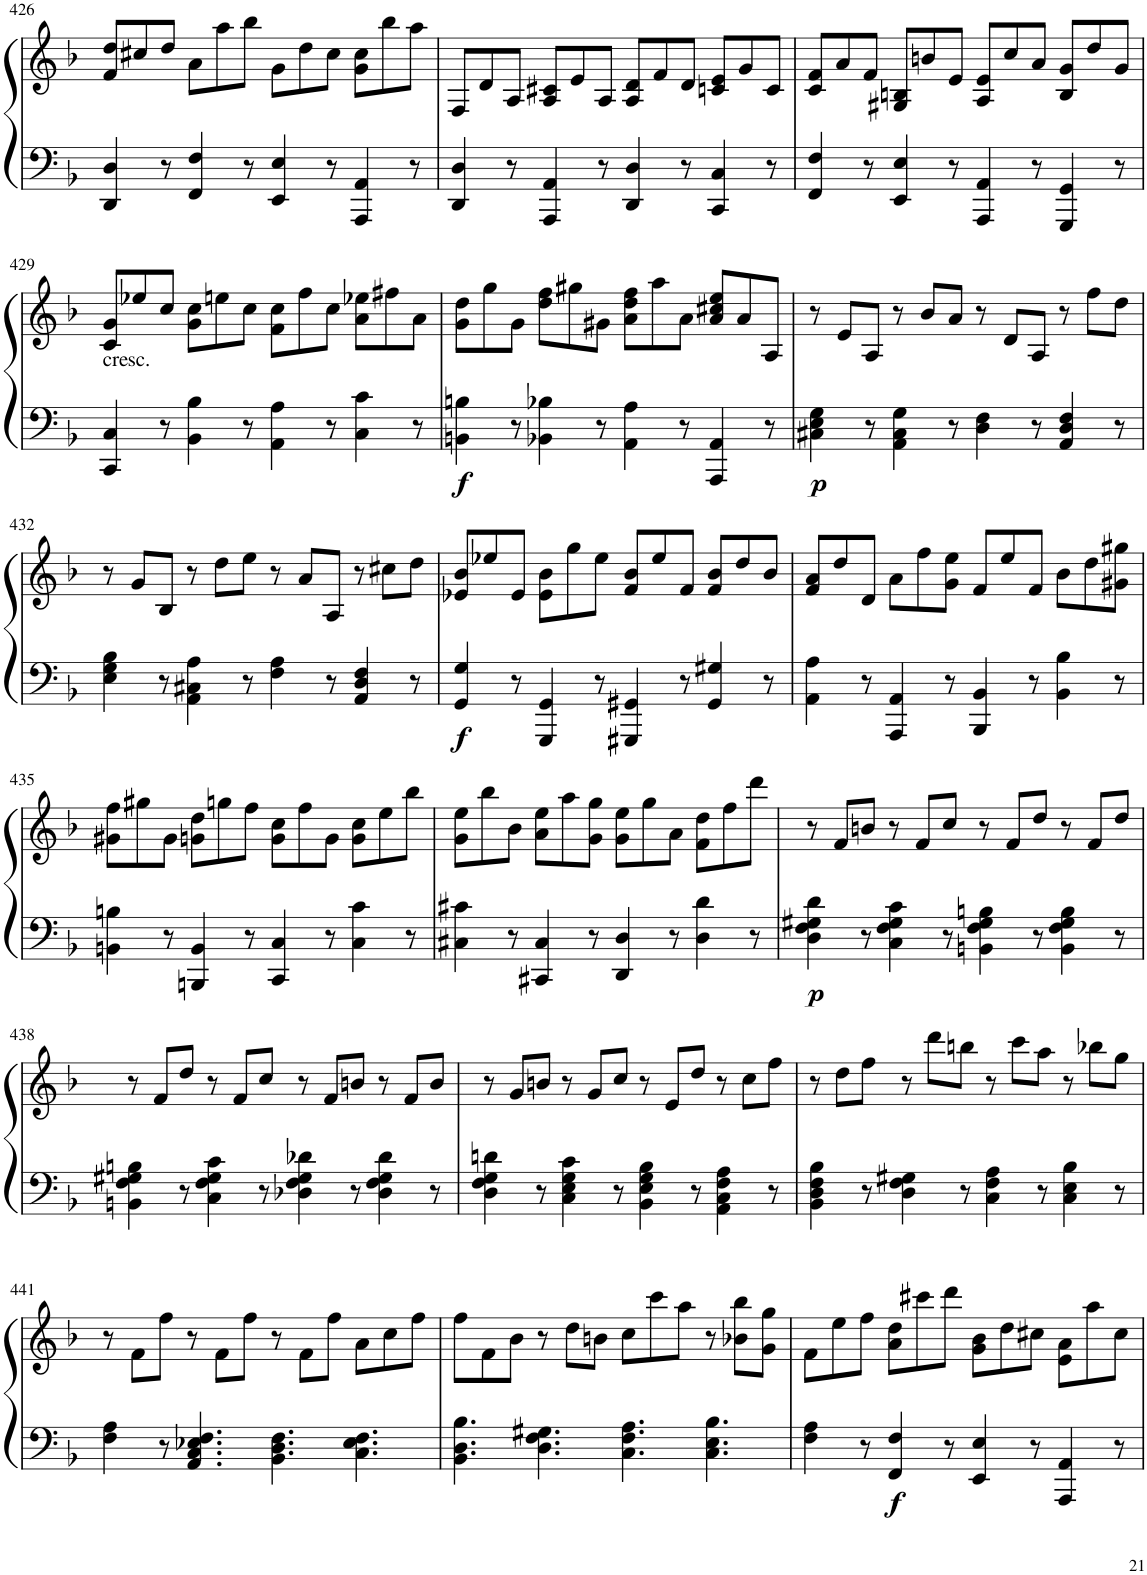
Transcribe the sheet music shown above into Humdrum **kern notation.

**kern	**kern	**dynam
*part1	*part1	*part1
*staff2	*staff1	*staff1/2
*I"Piano	*	*
*I'Pia.	*	*
!!LO:PB:g=z
*clefF4	*clefG2	*
*k[b-]	*k[b-]	*
*M12/8	*M12/8	*
=426	=426	=426
4DD/ 4D/	8f/ 8dd/L	.
.	8cc#X/	.
8r	8dd/J	.
4FF/ 4F/	8a\L	.
.	8aa\	.
8r	8bb-\J	.
4EE/ 4E/	8g\L	.
.	8dd\	.
8r	8cc#\J	.
4AAA/ 4AA/	8g\ 8cc#\L	.
.	8bb-\	.
8r	8aa\J	.
=427	=427	=427
4DD/ 4D/	8F/L	.
.	8d/	.
8r	8A/J	.
4AAA/ 4AA/	8A/ 8c#X/L	.
.	8e/	.
8r	8A/J	.
4DD/ 4D/	8A/ 8d/L	.
.	8f/	.
8r	8d/J	.
4CC/ 4C/	8cn/ 8e/L	.
.	8g/	.
8r	8c/J	.
=428	=428	=428
4FF/ 4F/	8c/ 8f/L	.
.	8a/	.
8r	8f/J	.
4EE/ 4E/	8G#X/ 8Bn/L	.
.	8bn/	.
8r	8e/J	.
4AAA/ 4AA/	8A/ 8e/L	.
.	8cc/	.
8r	8a/J	.
4GGG/ 4GG/	8B/ 8g/L	.
.	8dd/	.
8r	8g/J	.
!!LO:LB:g=z
=429	=429	=429
!LO:TX:a:t=cresc.	!	!
4CC/ 4C/	8c/ 8g/L	.
.	8ee-X/	.
8r	8cc/J	.
4BB-\ 4B-\	8g\ 8cc\L	.
.	8een\	.
8r	8cc\J	.
4AA\ 4A\	8f\ 8cc\L	.
.	8ff\	.
8r	8cc\J	.
4C\ 4c\	8a\ 8ee-X\L	.
.	8ff#X\	.
8r	8a\J	.
=430	=430	=430
!	!	!LO:DY:b=2
4BBn\ 4Bn\	8g\ 8dd\L	f
.	8gg\	.
8r	8g\J	.
4BB-X\ 4B-X\	8dd\ 8ff\L	.
.	8gg#X\	.
8r	8g#X\J	.
4AA\ 4A\	8a\ 8dd\ 8ff\L	.
.	8aa\	.
8r	8a\J	.
4AAA/ 4AA/	8a/ 8cc#X/ 8ee/L	.
.	8a/	.
8r	8A/J	.
=431	=431	=431
!	!	!LO:DY:b=2
4C#X\ 4E\ 4G\	8r	p
.	8e/L	.
8r	8A/J	.
4AA\ 4C#\ 4G\	8r	.
.	8b-/L	.
8r	8a/J	.
4D\ 4F\	8r	.
.	8d/L	.
8r	8A/J	.
4AA/ 4D/ 4F/	8r	.
.	8ff\L	.
8r	8dd\J	.
!!LO:LB:g=z
=432	=432	=432
4E\ 4G\ 4B-\	8r	.
.	8g/L	.
8r	8B-/J	.
4AA\ 4C#X\ 4A\	8r	.
.	8dd\L	.
8r	8ee\J	.
4F\ 4A\	8r	.
.	8a/L	.
8r	8A/J	.
4AA/ 4D/ 4F/	8r	.
.	8cc#X\L	.
8r	8dd\J	.
=433	=433	=433
!	!	!LO:DY:b=2
4GG/ 4G/	8e-X/ 8b-/L	f
.	8ee-X/	.
8r	8e-/J	.
4GGG/ 4GG/	8e-\ 8b-\L	.
.	8gg\	.
8r	8ee-\J	.
4GGG#X/ 4GG#X/	8f/ 8b-/L	.
.	8ee-/	.
8r	8f/J	.
4GG#/ 4G#X/	8f/ 8b-/L	.
.	8dd/	.
8r	8b-/J	.
=434	=434	=434
4AA\ 4A\	8f/ 8a/L	.
.	8dd/	.
8r	8d/J	.
4AAA/ 4AA/	8a\L	.
.	8ff\	.
8r	8g\ 8ee\J	.
4BBB-/ 4BB-/	8f/L	.
.	8ee/	.
8r	8f/J	.
4BB-\ 4B-\	8b-\L	.
.	8dd\	.
8r	8g#X\ 8gg#X\J	.
!!LO:LB:g=z
=435	=435	=435
4BBn\ 4Bn\	8g#X\ 8ff\L	.
.	8gg#X\	.
8r	8g#\J	.
4BBBn/ 4BB/	8gn\ 8dd\L	.
.	8ggn\	.
8r	8ff\J	.
4CC/ 4C/	8g\ 8cc\L	.
.	8ff\	.
8r	8g\J	.
4C\ 4c\	8g\ 8cc\L	.
.	8ee\	.
8r	8bb-\J	.
=436	=436	=436
4C#X\ 4c#X\	8g\ 8ee\L	.
.	8bb-\	.
8r	8b-\J	.
4CC#X/ 4C#/	8a\ 8ee\L	.
.	8aa\	.
8r	8g\ 8gg\J	.
4DD/ 4D/	8g\ 8ee\L	.
.	8gg\	.
8r	8a\J	.
4D\ 4d\	8f\ 8dd\L	.
.	8ff\	.
8r	8ddd\J	.
=437	=437	=437
!	!	!LO:DY:b=2
4D\ 4F\ 4G#X\ 4d\	8r	p
.	8f/L	.
8r	8bn/J	.
4C\ 4F\ 4G#\ 4c\	8r	.
.	8f/L	.
8r	8cc/J	.
4BBn\ 4F\ 4G#\ 4Bn\	8r	.
.	8f/L	.
8r	8dd/J	.
4BB\ 4F\ 4G#\ 4B\	8r	.
.	8f/L	.
8r	8dd/J	.
!!LO:LB:g=z
=438	=438	=438
4BBn\ 4F\ 4G#X\ 4Bn\	8r	.
.	8f/L	.
8r	8dd/J	.
4C\ 4F\ 4G#\ 4c\	8r	.
.	8f/L	.
8r	8cc/J	.
4D-X\ 4F\ 4G#\ 4d-X\	8r	.
.	8f/L	.
8r	8bn/J	.
4D-\ 4F\ 4G#\ 4d-\	8r	.
.	8f/L	.
8r	8b/J	.
=439	=439	=439
4D\ 4F\ 4G\ 4dn\	8r	.
.	8g/L	.
8r	8bn/J	.
4C\ 4E\ 4G\ 4c\	8r	.
.	8g/L	.
8r	8cc/J	.
4BB-\ 4E\ 4G\ 4B-\	8r	.
.	8e/L	.
8r	8dd/J	.
4AA\ 4C\ 4F\ 4A\	8r	.
.	8cc\L	.
8r	8ff\J	.
=440	=440	=440
4BB-\ 4D\ 4F\ 4B-\	8r	.
.	8dd\L	.
8r	8ff\J	.
4D\ 4F\ 4G#X\	8r	.
.	8ddd\L	.
8r	8bbn\J	.
4C\ 4F\ 4A\	8r	.
.	8ccc\L	.
8r	8aa\J	.
4C\ 4E\ 4B-\	8r	.
.	8bb-X\L	.
8r	8gg\J	.
!!LO:LB:g=z
=441	=441	=441
4F\ 4A\	8r	.
.	8f\L	.
8r	8ff\J	.
4.AA/ 4.C/ 4.E-X/ 4.F/	8r	.
.	8f\L	.
.	8ff\J	.
4.BB-\ 4.D\ 4.F\	8r	.
.	8f\L	.
.	8ff\J	.
4.C\ 4.E-\ 4.F\	8a\L	.
.	8cc\	.
.	8ff\J	.
=442	=442	=442
4.BB-\ 4.D\ 4.B-\	8ff\L	.
.	8f\	.
.	8b-\J	.
4.D\ 4.F\ 4.G#X\	8r	.
.	8dd\L	.
.	8bn\J	.
4.C\ 4.F\ 4.A\	8cc\L	.
.	8ccc\	.
.	8aa\J	.
4.C\ 4.E\ 4.B-\	8r	.
.	8b-X\ 8bb-\L	.
.	8g\ 8gg\J	.
=443	=443	=443
4F\ 4A\	8f\L	.
.	8ee\	.
8r	8ff\J	.
!	!	!LO:DY:b=2
4FF/ 4F/	8a\ 8dd\L	f
.	8ccc#X\	.
8r	8ddd\J	.
4EE/ 4E/	8g\ 8b-\L	.
.	8dd\	.
8r	8cc#X\J	.
4AAA/ 4AA/	8e\ 8a\L	.
.	8aa\	.
8r	8cc#\J	.
=	=	=
*-	*-	*-
